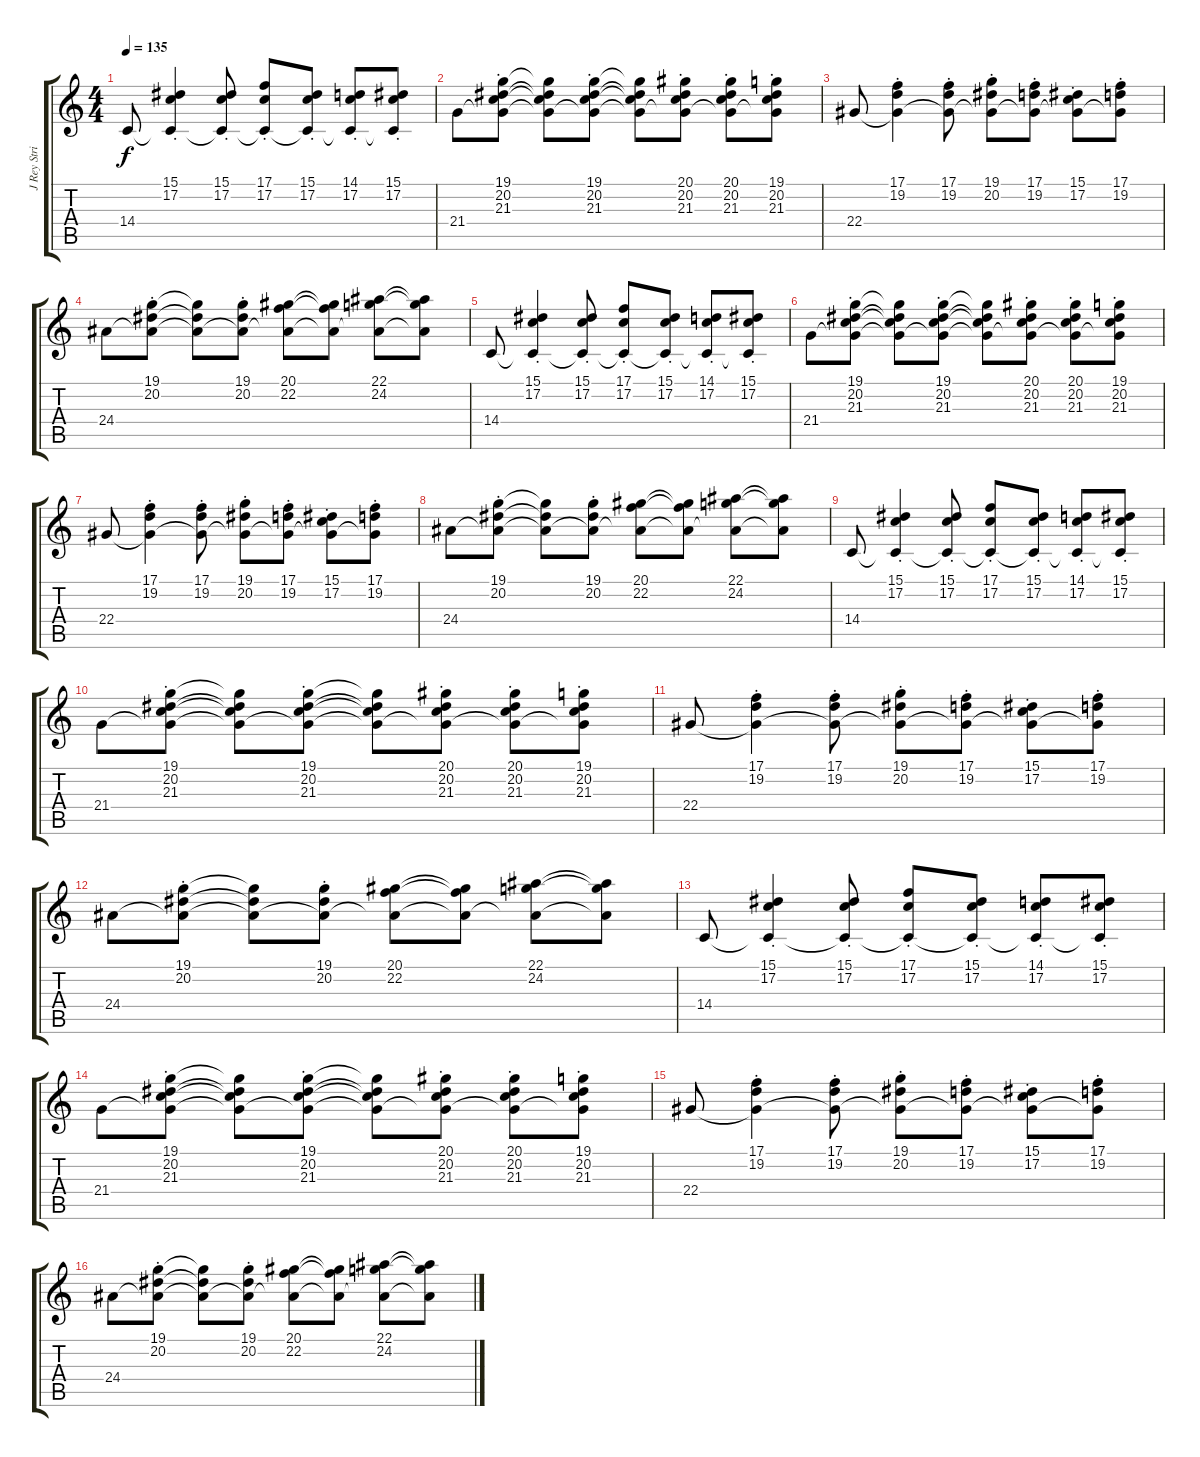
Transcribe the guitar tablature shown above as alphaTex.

\track ("J Rey Strings" "J Rey Stri") {instrument stringensemble1}
\staff {score tabs}
\tuning (C4 G3 Eb3 Bb2 F2 C2) {hide}
\ts (4 4)
\tempo 135
\clef g2
\ks c
14.4.8{dy f} (15.1{st} 17.2{st} 14.4{t}).4 (15.1{st} 17.2{st} 14.4{t}).8 (17.1{st} 17.2{st} 14.4{t}).8 (15.1{st} 17.2{st} 14.4{t}).8 (14.1{st} 17.2{st} 14.4{t}).8 (15.1{st} 17.2{st} 14.4{t}).8 |
21.4.8 (19.1{st} 20.2{st} 21.3{st} 21.4{t}).8 (19.1{t} 20.2{t} 21.3{t} 21.4{t}).8 (19.1{st} 20.2{st} 21.3{st} 21.4{t}).8 (19.1{t} 20.2{t} 21.3{t} 21.4{t}).8 (20.1{st} 20.2{st} 21.3{st} 21.4{t}).8 (20.1{st} 20.2{st} 21.3{st} 21.4{t}).8 (19.1{st} 20.2{st} 21.3{st} 21.4{t}).8 |
22.4.8 (17.1{st} 19.2{st} 22.4{t}).4 (17.1{st} 19.2{st} 22.4{t}).8 (19.1{st} 20.2{st} 22.4{t}).8 (17.1{st} 19.2{st} 22.4{t}).8 (15.1{st} 17.2{st} 22.4{t}).8 (17.1{st} 19.2{st} 22.4{t}).8 |
24.4.8 (19.1{st} 20.2{st} 24.4{t}).8 (19.1{t} 20.2{t} 24.4{t}).8 (19.1{st} 20.2{st} 24.4{t}).8 (20.1 22.2 24.4{t}).8 (20.1{t} 22.2{t} 24.4{t}).8 (22.1 24.2 24.4{t}).8 (22.1{t} 24.2{t} 24.4{t}).8 |
14.4.8 (15.1{st} 17.2{st} 14.4{t}).4 (15.1{st} 17.2{st} 14.4{t}).8 (17.1{st} 17.2{st} 14.4{t}).8 (15.1{st} 17.2{st} 14.4{t}).8 (14.1{st} 17.2{st} 14.4{t}).8 (15.1{st} 17.2{st} 14.4{t}).8 |
21.4.8 (19.1{st} 20.2{st} 21.3{st} 21.4{t}).8 (19.1{t} 20.2{t} 21.3{t} 21.4{t}).8 (19.1{st} 20.2{st} 21.3{st} 21.4{t}).8 (19.1{t} 20.2{t} 21.3{t} 21.4{t}).8 (20.1{st} 20.2{st} 21.3{st} 21.4{t}).8 (20.1{st} 20.2{st} 21.3{st} 21.4{t}).8 (19.1{st} 20.2{st} 21.3{st} 21.4{t}).8 |
22.4.8 (17.1{st} 19.2{st} 22.4{t}).4 (17.1{st} 19.2{st} 22.4{t}).8 (19.1{st} 20.2{st} 22.4{t}).8 (17.1{st} 19.2{st} 22.4{t}).8 (15.1{st} 17.2{st} 22.4{t}).8 (17.1{st} 19.2{st} 22.4{t}).8 |
24.4.8 (19.1{st} 20.2{st} 24.4{t}).8 (19.1{t} 20.2{t} 24.4{t}).8 (19.1{st} 20.2{st} 24.4{t}).8 (20.1 22.2 24.4{t}).8 (20.1{t} 22.2{t} 24.4{t}).8 (22.1 24.2 24.4{t}).8 (22.1{t} 24.2{t} 24.4{t}).8 |
14.4.8 (15.1{st} 17.2{st} 14.4{t}).4 (15.1{st} 17.2{st} 14.4{t}).8 (17.1{st} 17.2{st} 14.4{t}).8 (15.1{st} 17.2{st} 14.4{t}).8 (14.1{st} 17.2{st} 14.4{t}).8 (15.1{st} 17.2{st} 14.4{t}).8 |
21.4.8 (19.1{st} 20.2{st} 21.3{st} 21.4{t}).8 (19.1{t} 20.2{t} 21.3{t} 21.4{t}).8 (19.1{st} 20.2{st} 21.3{st} 21.4{t}).8 (19.1{t} 20.2{t} 21.3{t} 21.4{t}).8 (20.1{st} 20.2{st} 21.3{st} 21.4{t}).8 (20.1{st} 20.2{st} 21.3{st} 21.4{t}).8 (19.1{st} 20.2{st} 21.3{st} 21.4{t}).8 |
22.4.8 (17.1{st} 19.2{st} 22.4{t}).4 (17.1{st} 19.2{st} 22.4{t}).8 (19.1{st} 20.2{st} 22.4{t}).8 (17.1{st} 19.2{st} 22.4{t}).8 (15.1{st} 17.2{st} 22.4{t}).8 (17.1{st} 19.2{st} 22.4{t}).8 |
24.4.8 (19.1{st} 20.2{st} 24.4{t}).8 (19.1{t} 20.2{t} 24.4{t}).8 (19.1{st} 20.2{st} 24.4{t}).8 (20.1 22.2 24.4{t}).8 (20.1{t} 22.2{t} 24.4{t}).8 (22.1 24.2 24.4{t}).8 (22.1{t} 24.2{t} 24.4{t}).8 |
14.4.8 (15.1{st} 17.2{st} 14.4{t}).4 (15.1{st} 17.2{st} 14.4{t}).8 (17.1{st} 17.2{st} 14.4{t}).8 (15.1{st} 17.2{st} 14.4{t}).8 (14.1{st} 17.2{st} 14.4{t}).8 (15.1{st} 17.2{st} 14.4{t}).8 |
21.4.8 (19.1{st} 20.2{st} 21.3{st} 21.4{t}).8 (19.1{t} 20.2{t} 21.3{t} 21.4{t}).8 (19.1{st} 20.2{st} 21.3{st} 21.4{t}).8 (19.1{t} 20.2{t} 21.3{t} 21.4{t}).8 (20.1{st} 20.2{st} 21.3{st} 21.4{t}).8 (20.1{st} 20.2{st} 21.3{st} 21.4{t}).8 (19.1{st} 20.2{st} 21.3{st} 21.4{t}).8 |
22.4.8 (17.1{st} 19.2{st} 22.4{t}).4 (17.1{st} 19.2{st} 22.4{t}).8 (19.1{st} 20.2{st} 22.4{t}).8 (17.1{st} 19.2{st} 22.4{t}).8 (15.1{st} 17.2{st} 22.4{t}).8 (17.1{st} 19.2{st} 22.4{t}).8 |
24.4.8 (19.1{st} 20.2{st} 24.4{t}).8 (19.1{t} 20.2{t} 24.4{t}).8 (19.1{st} 20.2{st} 24.4{t}).8 (20.1 22.2 24.4{t}).8 (20.1{t} 22.2{t} 24.4{t}).8 (22.1 24.2 24.4{t}).8 (22.1{t} 24.2{t} 24.4{t}).8
